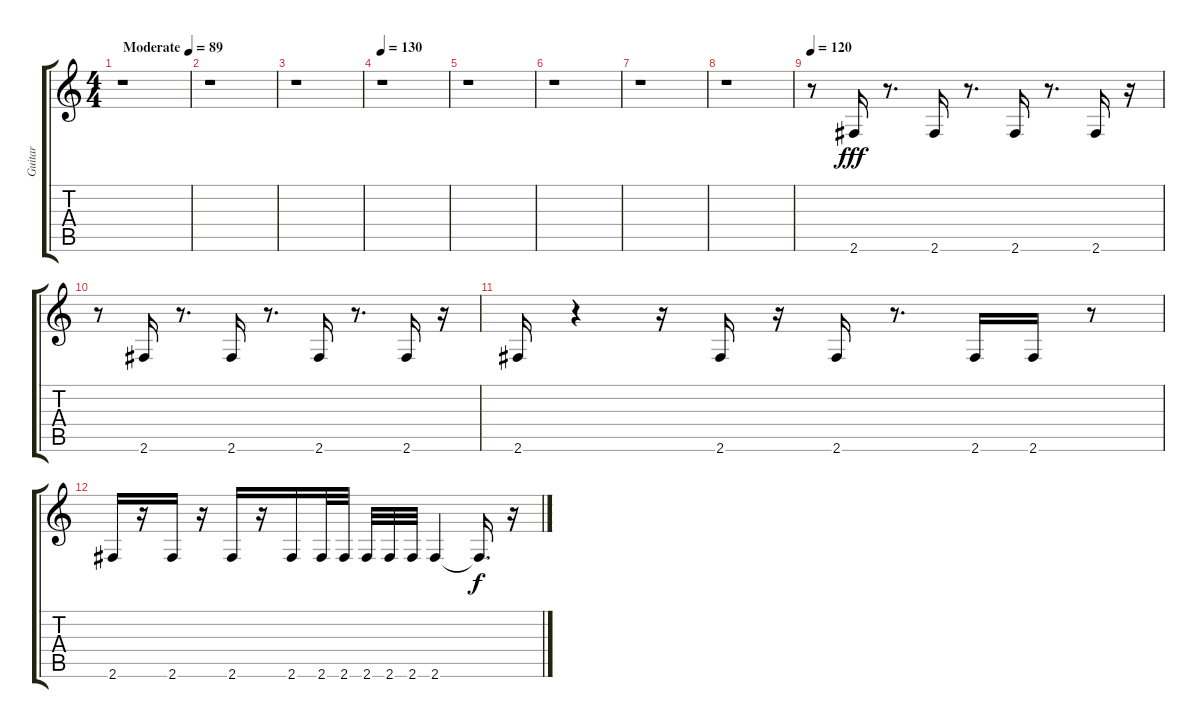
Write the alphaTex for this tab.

\track ("Guitar" "Guitar") {instrument acousticguitarsteel}
\staff {score tabs}
\tuning (E4 B3 G3 D3 A2 E2) {hide}
\ts (4 4)
\tempo (89 "Moderate")
\clef g2
\ks c
r.1{dy fff instrument acousticguitarsteel} |
r.1 |
r.1 |
\tempo 130
r.1 |
r.1 |
r.1 |
r.1 |
r.1 |
\tempo 120
r.8 2.6.16 r.8{d} 2.6.16 r.8{d} 2.6.16 r.8{d} 2.6.16 r.16 |
r.8 2.6.16 r.8{d} 2.6.16 r.8{d} 2.6.16 r.8{d} 2.6.16 r.16 |
2.6.16 r.4 r.16 2.6.16 r.16 2.6.16 r.8{d} 2.6.16 2.6.16 r.8 |
2.6.16 r.16 2.6.16 r.16 2.6.16 r.16 2.6.16 2.6.32 2.6.32 2.6.32 2.6.32 2.6.32 2.6.4 2.6{t}.16{d dy f} r.16
